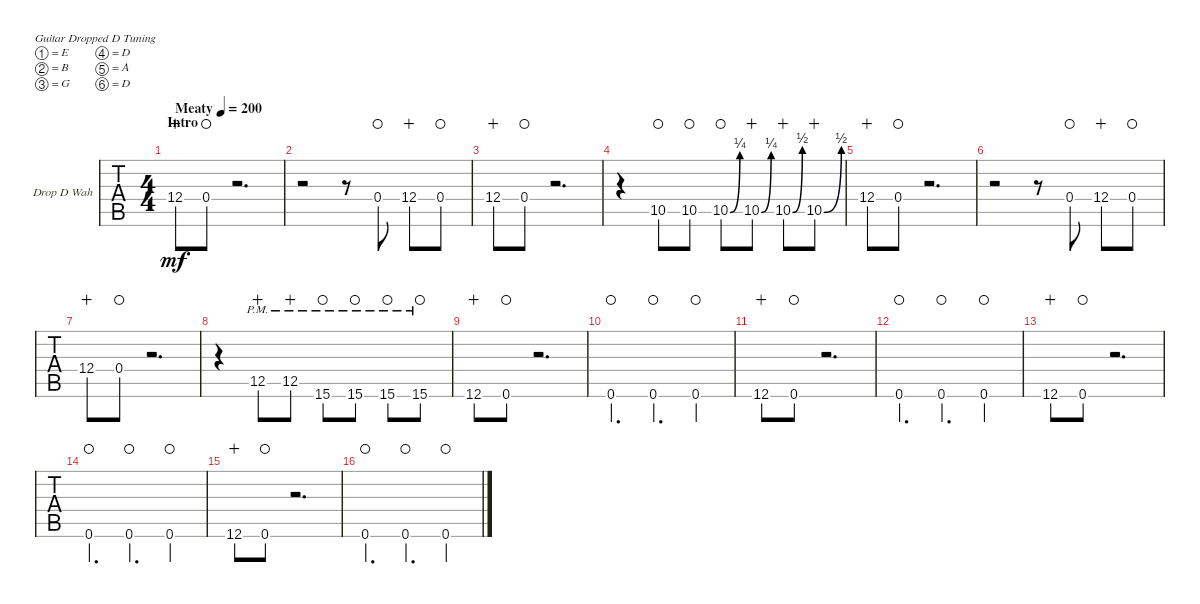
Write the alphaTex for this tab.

\bracketExtendMode groupsimilarinstruments
\firstSystemTrackNameOrientation horizontal
\otherSystemsTrackNameOrientation horizontal
\track ("Drop D Wah Guitar" "Drop D Wah") {instrument overdrivenguitar}
\staff {tabs}
\tuning (E4 B3 G3 D3 A2 D2)
\ts (4 4)
\section ("" "Intro")
\tempo (200 "Meaty")
\clef g2
\ks dminor
12.4.8{dy mf instrument overdrivenguitar wahc} 0.4.8{waho} r.2{d} |
r.2 r.8 0.4.8{waho} 12.4.8{wahc} 0.4.8{waho} |
12.4.8{wahc} 0.4.8{waho} r.2{d} |
r.4 10.5.8{waho} 10.5.8{waho} 10.5{be (bend 0 0 0.6 1)}.8{waho} 10.5{be (bend 0 0 0.6 1)}.8{wahc} 10.5{be (bend 0 0 0.6 2)}.8{wahc} 10.5{be (bend 0 0 0.6 2)}.8{wahc} |
12.4.8{wahc} 0.4.8{waho} r.2{d} |
r.2 r.8 0.4.8{waho} 12.4.8{wahc} 0.4.8{waho} |
12.4.8{wahc} 0.4.8{waho} r.2{d} |
r.4 12.5{pm}.8{wahc} 12.5{pm}.8{wahc} 15.6{pm}.8{waho} 15.6{pm}.8{waho} 15.6{pm}.8{waho} 15.6{pm}.8{waho} |
12.6.8{wahc} 0.6.8{waho} r.2{d} |
0.6{st}.4{d waho} 0.6{st}.4{d waho} 0.6{st}.4{waho} |
12.6.8{wahc} 0.6.8{waho} r.2{d} |
0.6{st}.4{d waho} 0.6{st}.4{d waho} 0.6{st}.4{waho} |
12.6.8{wahc} 0.6.8{waho} r.2{d} |
0.6{st}.4{d waho} 0.6{st}.4{d waho} 0.6{st}.4{waho} |
12.6.8{wahc} 0.6.8{waho} r.2{d} |
0.6{st}.4{d waho} 0.6{st}.4{d waho} 0.6{st}.4{waho}
